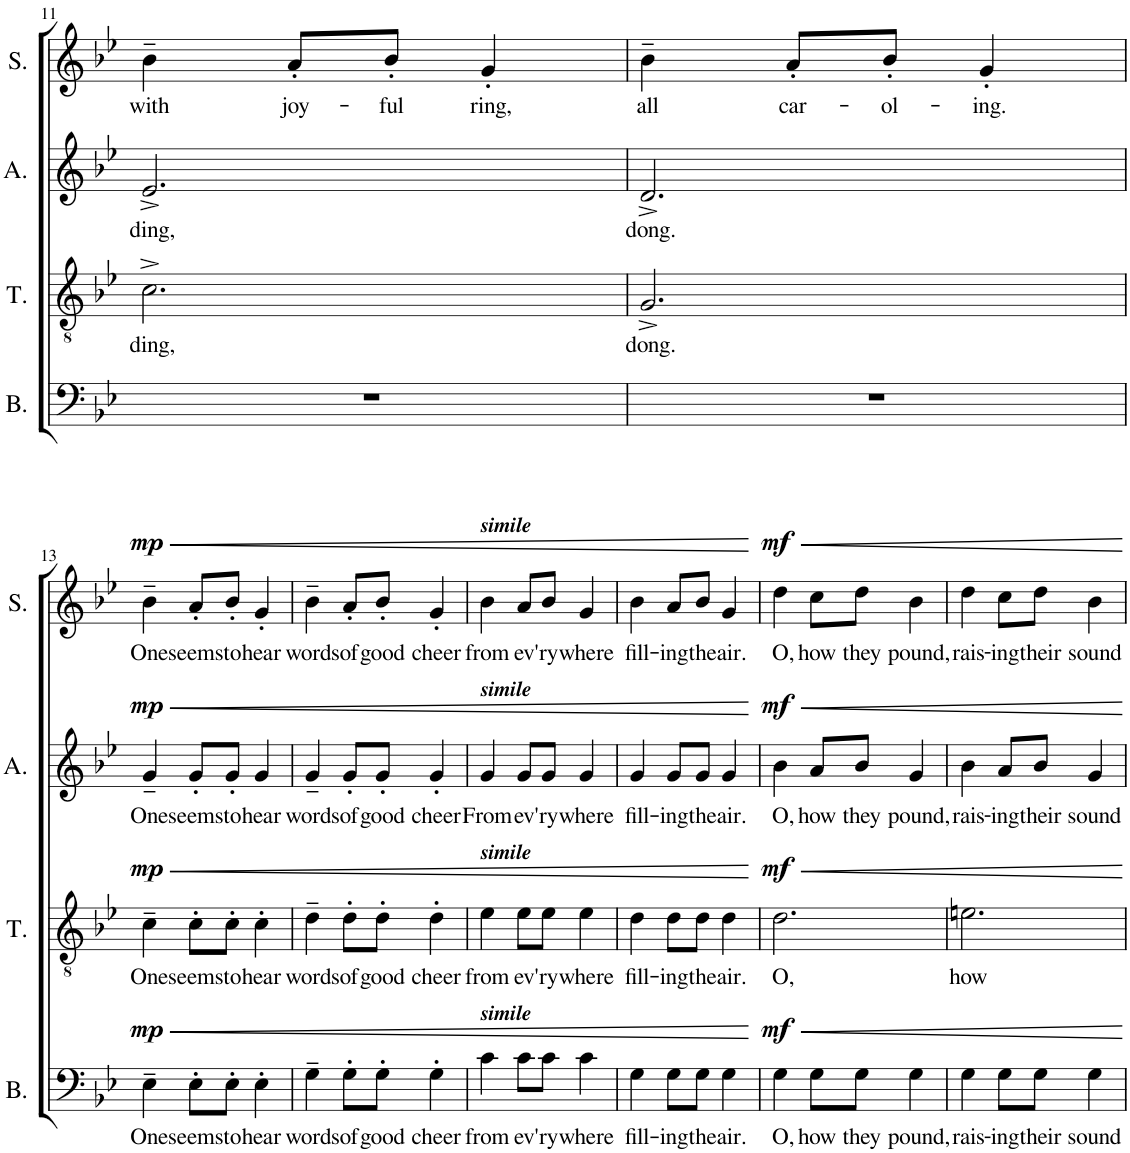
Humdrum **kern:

**kern	**text	**dynam	**kern	**text	**dynam	**kern	**text	**dynam	**kern	**text	**dynam
*part4	*part4	*part4	*part3	*part3	*part3	*part2	*part2	*part2	*part1	*part1	*part1
*staff4	*staff4	*staff4	*staff3	*staff3	*staff3	*staff2	*staff2	*staff2	*staff1	*staff1	*staff1
*I"Bass	*	*	*I"Tenor	*	*	*I"Alto	*	*	*I"Soprano	*	*
*I'B.	*	*	*I'T.	*	*	*I'A.	*	*	*I'S.	*	*
!!LO:PB:g=z
*clefF4	*	*	*clefGv2	*	*	*clefG2	*	*	*clefG2	*	*
*k[b-e-]	*	*	*k[b-e-]	*	*	*k[b-e-]	*	*	*k[b-e-]	*	*
*M3/4	*	*	*M3/4	*	*	*M3/4	*	*	*M3/4	*	*
=11	=11	=11	=11	=11	=11	=11	=11	=11	=11	=11	=11
!	!	!	!	!LO:LY:b	!	!	!LO:LY:b	!	!	!LO:LY:b	!
2.r	.	.	2.c^\	ding,	.	2.e-^/	ding,	.	4b-~\	with	.
!	!	!	!	!	!	!	!	!	!	!LO:LY:b	!
.	.	.	.	.	.	.	.	.	8a'/L	joy-	.
!	!	!	!	!	!	!	!	!	!	!LO:LY:b	!
.	.	.	.	.	.	.	.	.	8b-'/J	-ful	.
!	!	!	!	!	!	!	!	!	!	!LO:LY:b	!
.	.	.	.	.	.	.	.	.	4g'/	ring,	.
=12	=12	=12	=12	=12	=12	=12	=12	=12	=12	=12	=12
!	!	!	!	!LO:LY:b	!	!	!LO:LY:b	!	!	!LO:LY:b	!
2.r	.	.	2.G^/	dong.	.	2.d^/	dong.	.	4b-~\	all	.
!	!	!	!	!	!	!	!	!	!	!LO:LY:b	!
.	.	.	.	.	.	.	.	.	8a'/L	car-	.
!	!	!	!	!	!	!	!	!	!	!LO:LY:b	!
.	.	.	.	.	.	.	.	.	8b-'/J	-ol-	.
!	!	!	!	!	!	!	!	!	!	!LO:LY:b	!
.	.	.	.	.	.	.	.	.	4g'/	-ing.	.
!!LO:LB:g=z
=13	=13	=13	=13	=13	=13	=13	=13	=13	=13	=13	=13
!	!LO:LY:b	!LO:HP:b	!	!LO:LY:b	!LO:HP:b	!	!LO:LY:b	!LO:HP:b	!	!LO:LY:b	!LO:HP:b
!	!	!LO:DY:n=1:a	!	!	!LO:DY:n=1:a	!	!	!LO:DY:n=1:a	!	!	!LO:DY:n=1:a
4E-~\	One	< mp	4c~\	One	< mp	4g~/	One	< mp	4b-~\	One	< mp
!	!LO:LY:b	!	!	!LO:LY:b	!	!	!LO:LY:b	!	!	!LO:LY:b	!
8E-'\L	seems	.	8c'\L	seems	.	8g'/L	seems	.	8a'/L	seems	.
!	!LO:LY:b	!	!	!LO:LY:b	!	!	!LO:LY:b	!	!	!LO:LY:b	!
8E-'\J	to	.	8c'\J	to	.	8g'/J	to	.	8b-'/J	to	.
!	!LO:LY:b	!	!	!LO:LY:b	!	!	!LO:LY:b	!	!	!LO:LY:b	!
4E-'\	hear	.	4c'\	hear	.	4g/	hear	.	4g'/	hear	.
=14	=14	=14	=14	=14	=14	=14	=14	=14	=14	=14	=14
!	!LO:LY:b	!	!	!LO:LY:b	!	!	!LO:LY:b	!	!	!LO:LY:b	!
4G~\	words	.	4d~\	words	.	4g~/	words	.	4b-~\	words	.
!	!LO:LY:b	!	!	!LO:LY:b	!	!	!LO:LY:b	!	!	!LO:LY:b	!
8G'\L	of	.	8d'\L	of	.	8g'/L	of	.	8a'/L	of	.
!	!LO:LY:b	!	!	!LO:LY:b	!	!	!LO:LY:b	!	!	!LO:LY:b	!
8G'\J	good	.	8d'\J	good	.	8g'/J	good	.	8b-'/J	good	.
!	!LO:LY:b	!	!	!LO:LY:b	!	!	!LO:LY:b	!	!	!LO:LY:b	!
4G'\	cheer	.	4d'\	cheer	.	4g'/	cheer	.	4g'/	cheer	.
=15	=15	=15	=15	=15	=15	=15	=15	=15	=15	=15	=15
!	!	!	!	!	!	!	!	!	!LO:TX:a:Bi:t=simile	!	!
!	!	!	!	!	!	!LO:TX:a:Bi:t=simile	!	!	!	!	!
!	!	!	!LO:TX:a:Bi:t=simile	!	!	!	!	!	!	!	!
!LO:TX:a:Bi:t=simile	!	!	!	!	!	!	!	!	!	!	!
!	!LO:LY:b	!	!	!LO:LY:b	!	!	!LO:LY:b	!	!	!LO:LY:b	!
4c\	from	.	4e-\	from	.	4g/	From	.	4b-\	from	.
!	!LO:LY:b	!	!	!LO:LY:b	!	!	!LO:LY:b	!	!	!LO:LY:b	!
8c\L	ev'-	.	8e-\L	ev'-	.	8g/L	ev'-	.	8a/L	ev'-	.
!	!LO:LY:b	!	!	!LO:LY:b	!	!	!LO:LY:b	!	!	!LO:LY:b	!
8c\J	-ry-	.	8e-\J	-ry-	.	8g/J	-ry-	.	8b-/J	-ry-	.
!	!LO:LY:b	!	!	!LO:LY:b	!	!	!LO:LY:b	!	!	!LO:LY:b	!
4c\	-where	.	4e-\	-where	.	4g/	-where	.	4g/	-where	.
=16	=16	=16	=16	=16	=16	=16	=16	=16	=16	=16	=16
!	!LO:LY:b	!	!	!LO:LY:b	!	!	!LO:LY:b	!	!	!LO:LY:b	!
4G\	fill-	.	4d\	fill-	.	4g/	fill-	.	4b-\	fill-	.
!	!LO:LY:b	!	!	!LO:LY:b	!	!	!LO:LY:b	!	!	!LO:LY:b	!
8G\L	-ing	.	8d\L	-ing	.	8g/L	-ing	.	8a/L	-ing	.
!	!LO:LY:b	!	!	!LO:LY:b	!	!	!LO:LY:b	!	!	!LO:LY:b	!
8G\J	the	.	8d\J	the	.	8g/J	the	.	8b-/J	the	.
!	!LO:LY:b	!	!	!LO:LY:b	!	!	!LO:LY:b	!	!	!LO:LY:b	!
4G\	air.	.	4d\	air.	.	4g/	air.	.	4g/	air.	.
.	.	[	.	.	[	.	.	[	.	.	[
=17	=17	=17	=17	=17	=17	=17	=17	=17	=17	=17	=17
!	!LO:LY:b	!LO:DY:a	!	!LO:LY:b	!LO:DY:a	!	!LO:LY:b	!LO:DY:a	!	!LO:LY:b	!LO:DY:a
4G\	O,	mf	2.d\	O,	mf	4b-\	O,	mf	4dd\	O,	mf
!	!LO:LY:b	!	!	!	!	!	!LO:LY:b	!	!	!LO:LY:b	!
8G\L	how	.	.	.	.	8a/L	how	.	8cc\L	how	.
!	!LO:LY:b	!	!	!	!	!	!LO:LY:b	!	!	!LO:LY:b	!
8G\J	they	.	.	.	.	8b-/J	they	.	8dd\J	they	.
!	!LO:LY:b	!	!	!	!	!	!LO:LY:b	!	!	!LO:LY:b	!
4G\	pound,	.	.	.	.	4g/	pound,	.	4b-\	pound,	.
=18	=18	=18	=18	=18	=18	=18	=18	=18	=18	=18	=18
!	!LO:LY:b	!	!	!LO:LY:b	!	!	!LO:LY:b	!	!	!LO:LY:b	!
4G\	rais-	.	2.en\	how	.	4b-\	rais-	.	4dd\	rais-	.
!	!LO:LY:b	!	!	!	!	!	!LO:LY:b	!	!	!LO:LY:b	!
8G\L	-ing	.	.	.	.	8a/L	-ing	.	8cc\L	-ing	.
!	!LO:LY:b	!	!	!	!	!	!LO:LY:b	!	!	!LO:LY:b	!
8G\J	their	.	.	.	.	8b-/J	their	.	8dd\J	their	.
!	!LO:LY:b	!	!	!	!	!	!LO:LY:b	!	!	!LO:LY:b	!
4G\	sound	.	.	.	.	4g/	sound	.	4b-\	sound	.
=	=	=	=	=	=	=	=	=	=	=	=
*-	*-	*-	*-	*-	*-	*-	*-	*-	*-	*-	*-
